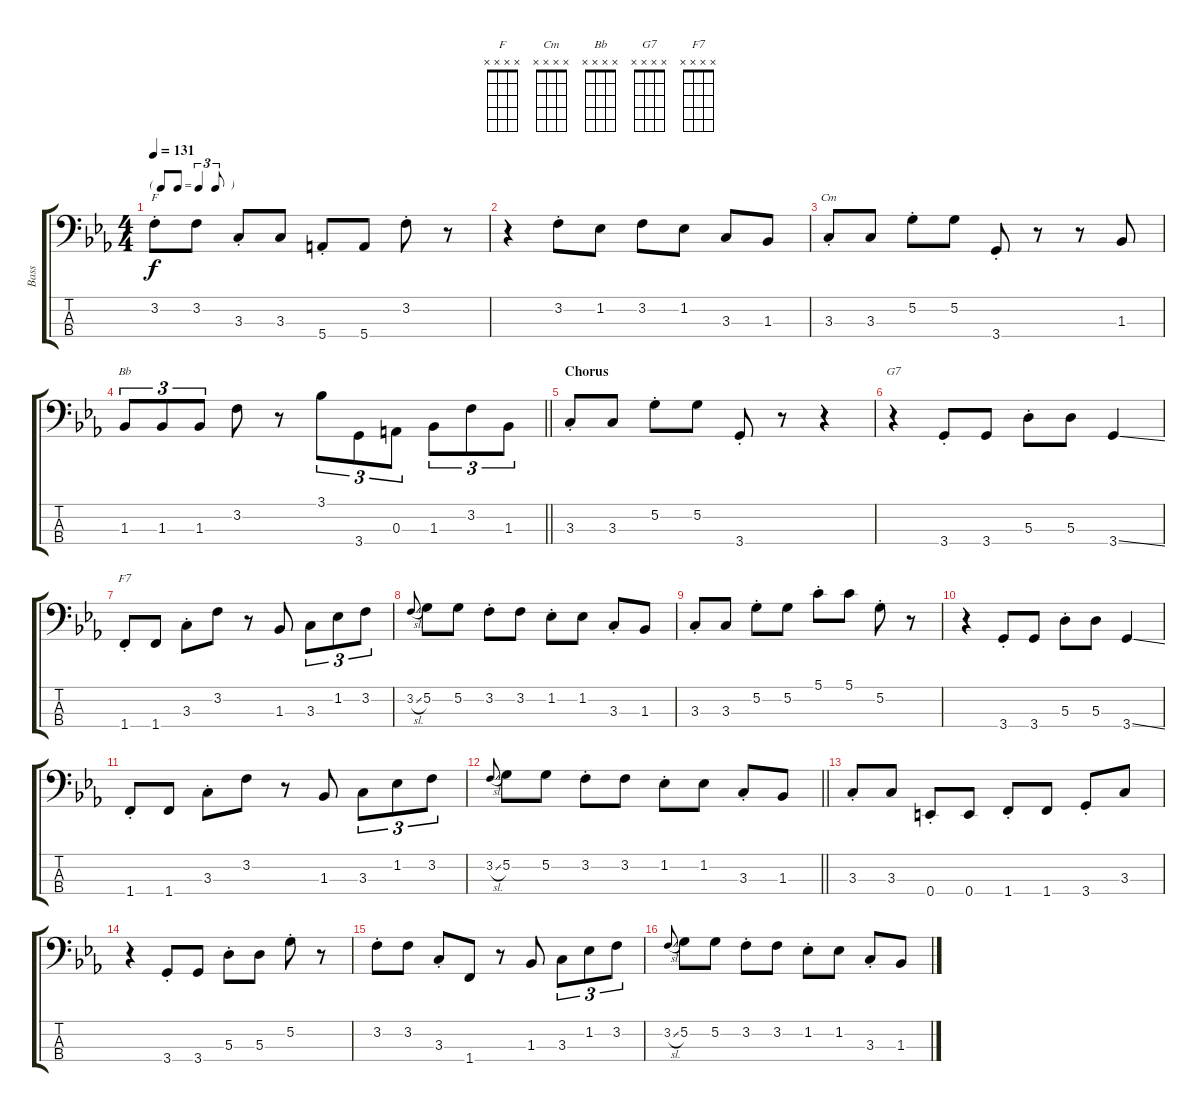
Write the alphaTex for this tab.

\track ("Bass" "Bass") {instrument electricbasspick}
\staff {score tabs}
\tuning (G2 D2 A1 E1) {hide}
\chord ("F" x x x x)
\chord ("Cm" x x x x)
\chord ("Bb" x x x x)
\chord ("G7" x x x x)
\chord ("F7" x x x x)
\ts (4 4)
\tf triplet8th
\tempo 131
\clef f4
\ks cminor
3.2{st}.8{ch "F" dy f} 3.2.8 3.3{st}.8 3.3.8 5.4{st}.8 5.4.8 3.2{st}.8 r.8 |
r.4 3.2{st}.8 1.2.8 3.2.8 1.2.8 3.3.8 1.3.8 |
3.3{st}.8{ch "Cm"} 3.3.8 5.2{st}.8 5.2.8 3.4{st}.8 r.8 r.8 1.3.8 |
\barLineRight lightlight
1.3.8{tu (3 2) ch "Bb"} 1.3.8{tu (3 2)} 1.3.8{tu (3 2)} 3.2.8 r.8 3.1.8{tu (3 2)} 3.4.8{tu (3 2)} 0.3.8{tu (3 2)} 1.3.8{tu (3 2)} 3.2.8{tu (3 2)} 1.3.8{tu (3 2)} |
\section ("" "Chorus")
3.3{st}.8 3.3.8 5.2{st}.8 5.2.8 3.4{st}.8 r.8 r.4 |
r.4{ch "G7"} 3.4{st}.8 3.4.8 5.3{st}.8 5.3.8 3.4{ss}.4 |
1.4{st}.8{ch "F7"} 1.4.8 3.3{st}.8 3.2.8 r.8 1.3.8 3.3.8{tu (3 2)} 1.2.8{tu (3 2)} 3.2.8{tu (3 2)} |
3.2{sl}.8{gr onbeat} 5.2.8 5.2.8 3.2{st}.8 3.2.8 1.2{st}.8 1.2.8 3.3{st}.8 1.3.8 |
3.3{st}.8 3.3.8 5.2{st}.8 5.2.8 5.1{st}.8 5.1.8 5.2{st}.8 r.8 |
r.4 3.4{st}.8 3.4.8 5.3{st}.8 5.3.8 3.4{ss}.4 |
1.4{st}.8 1.4.8 3.3{st}.8 3.2.8 r.8 1.3.8 3.3.8{tu (3 2)} 1.2.8{tu (3 2)} 3.2.8{tu (3 2)} |
\barLineRight lightlight
3.2{sl}.8{gr onbeat} 5.2.8 5.2.8 3.2{st}.8 3.2.8 1.2{st}.8 1.2.8 3.3{st}.8 1.3.8 |
3.3{st}.8 3.3.8 0.4{st}.8 0.4.8 1.4{st}.8 1.4.8 3.4{st}.8 3.3.8 |
r.4 3.4{st}.8 3.4.8 5.3{st}.8 5.3.8 5.2{st}.8 r.8 |
3.2{st}.8 3.2.8 3.3{st}.8 1.4.8 r.8 1.3.8 3.3.8{tu (3 2)} 1.2.8{tu (3 2)} 3.2.8{tu (3 2)} |
3.2{sl}.8{gr onbeat} 5.2.8 5.2.8 3.2{st}.8 3.2.8 1.2{st}.8 1.2.8 3.3{st}.8 1.3.8
